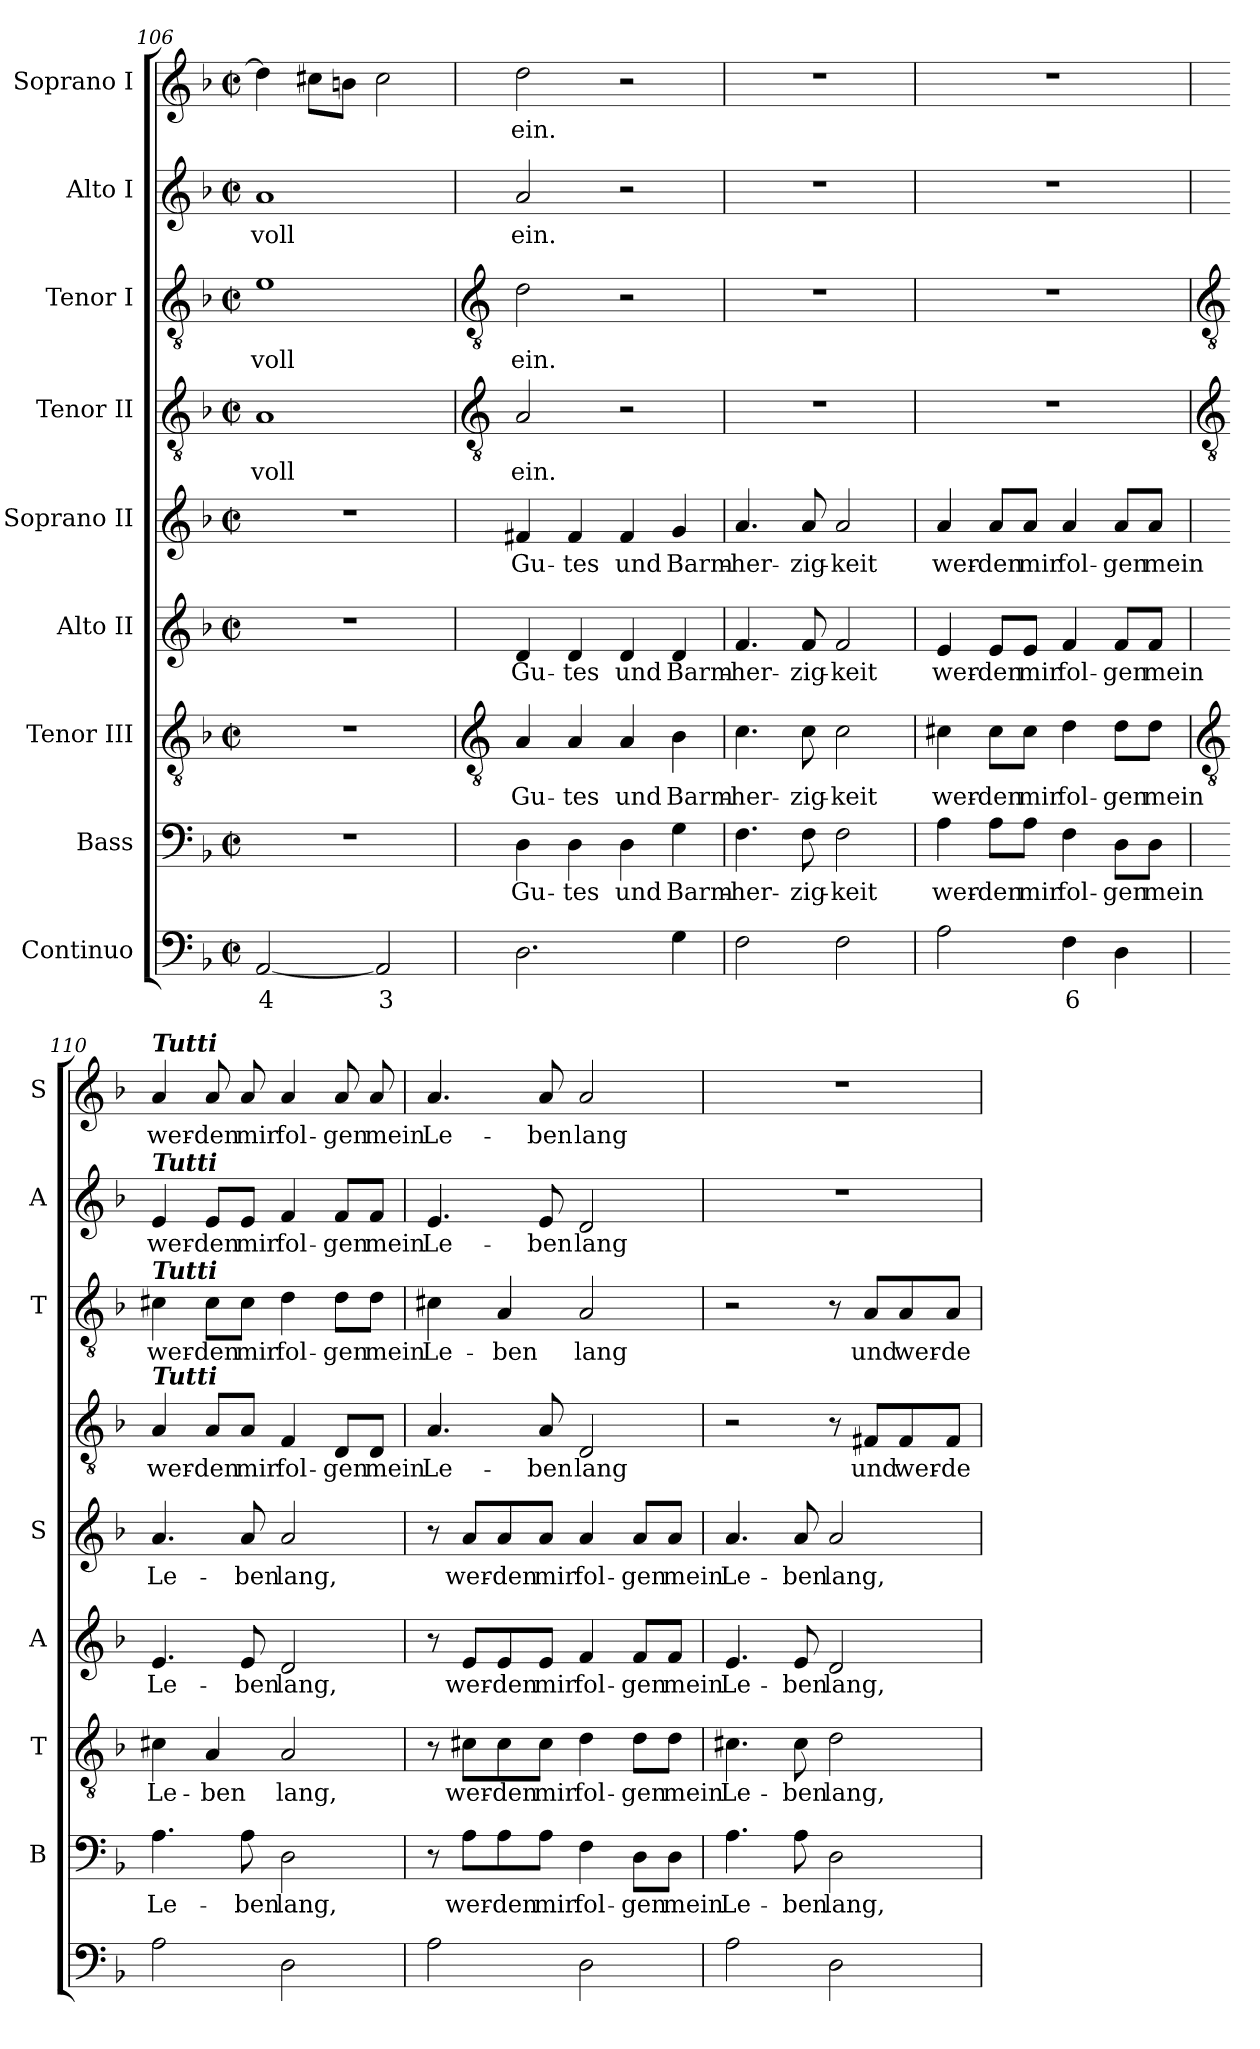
**kern	**text	**kern	**text	**kern	**text	**kern	**text	**kern	**text	**kern	**text	**kern	**text	**kern	**text	**kern	**text
*part9	*part9	*part8	*part8	*part7	*part7	*part6	*part6	*part5	*part5	*part4	*part4	*part3	*part3	*part2	*part2	*part1	*part1
*staff9	*staff9	*staff8	*staff8	*staff7	*staff7	*staff6	*staff6	*staff5	*staff5	*staff4	*staff4	*staff3	*staff3	*staff2	*staff2	*staff1	*staff1
*I"Continuo	*	*I"Bass	*	*I"Tenor III	*	*I"Alto II	*	*I"Soprano II	*	*I"Tenor II	*	*I"Tenor I	*	*I"Alto I	*	*I"Soprano I	*
*	*	*I'B	*	*I'T	*	*I'A	*	*I'S	*	*	*	*I'T	*	*I'A	*	*I'S	*
*clefF4	*	*clefF4	*	*clefGv2	*	*clefG2	*	*clefG2	*	*clefGv2	*	*clefGv2	*	*clefG2	*	*clefG2	*
*k[b-]	*	*k[b-]	*	*k[b-]	*	*k[b-]	*	*k[b-]	*	*k[b-]	*	*k[b-]	*	*k[b-]	*	*k[b-]	*
*F:	*	*F:	*	*F:	*	*F:	*	*F:	*	*F:	*	*F:	*	*F:	*	*F:	*
*M2/2	*	*M2/2	*	*M2/2	*	*M2/2	*	*M2/2	*	*M2/2	*	*M2/2	*	*M2/2	*	*M2/2	*
*met(c|)	*	*met(c|)	*	*met(c|)	*	*met(c|)	*	*met(c|)	*	*met(c|)	*	*met(c|)	*	*met(c|)	*	*met(c|)	*
=106	=106	=106	=106	=106	=106	=106	=106	=106	=106	=106	=106	=106	=106	=106	=106	=106	=106
!	!LO:LY:b	!	!	!	!	!	!	!	!	!	!LO:LY:b	!	!LO:LY:b	!	!LO:LY:b	!	!
[2AA	4	1r	.	1r	.	1r	.	1r	.	1A	voll	1e	voll	1a	voll	4dd]	.
.	.	.	.	.	.	.	.	.	.	.	.	.	.	.	.	8cc#XL	.
.	.	.	.	.	.	.	.	.	.	.	.	.	.	.	.	8bnJ	.
!	!LO:LY:b	!	!	!	!	!	!	!	!	!	!	!	!	!	!	!	!
2AA]	3	.	.	.	.	.	.	.	.	.	.	.	.	.	.	2cc#	.
!!LO:LB:g=z
=107	=107	=107	=107	=107	=107	=107	=107	=107	=107	=107	=107	=107	=107	=107	=107	=107	=107
*	*	*	*	*clefGv2	*	*	*	*	*	*clefGv2	*	*clefGv2	*	*	*	*	*
!	!	!	!LO:LY:b	!	!LO:LY:b	!	!LO:LY:b	!	!LO:LY:b	!	!LO:LY:b	!	!LO:LY:b	!	!LO:LY:b	!	!LO:LY:b
2.D	.	4D	Gu-	4A	Gu-	4d	Gu-	4f#X	Gu-	2A	ein.	2d	ein.	2a	ein.	2dd	ein.
!	!	!	!LO:LY:b	!	!LO:LY:b	!	!LO:LY:b	!	!LO:LY:b	!	!	!	!	!	!	!	!
.	.	4D	-tes	4A	-tes	4d	-tes	4f#	-tes	.	.	.	.	.	.	.	.
!	!	!	!LO:LY:b	!	!LO:LY:b	!	!LO:LY:b	!	!LO:LY:b	!	!	!	!	!	!	!	!
.	.	4D	und	4A	und	4d	und	4f#	und	2r	.	2r	.	2r	.	2r	.
!	!	!	!LO:LY:b	!	!LO:LY:b	!	!LO:LY:b	!	!LO:LY:b	!	!	!	!	!	!	!	!
4G	.	4G	Barm-	4B-	Barm-	4d	Barm-	4g	Barm-	.	.	.	.	.	.	.	.
=108	=108	=108	=108	=108	=108	=108	=108	=108	=108	=108	=108	=108	=108	=108	=108	=108	=108
!	!	!	!LO:LY:b	!	!LO:LY:b	!	!LO:LY:b	!	!LO:LY:b	!	!	!	!	!	!	!	!
2F	.	4.F	-her-	4.c	-her-	4.f	-her-	4.a	-her-	1r	.	1r	.	1r	.	1r	.
!	!	!	!LO:LY:b	!	!LO:LY:b	!	!LO:LY:b	!	!LO:LY:b	!	!	!	!	!	!	!	!
.	.	8F	-zig-	8c	-zig-	8f	-zig-	8a	-zig-	.	.	.	.	.	.	.	.
!	!	!	!LO:LY:b	!	!LO:LY:b	!	!LO:LY:b	!	!LO:LY:b	!	!	!	!	!	!	!	!
2F	.	2F	-keit	2c	-keit	2f	-keit	2a	-keit	.	.	.	.	.	.	.	.
=109	=109	=109	=109	=109	=109	=109	=109	=109	=109	=109	=109	=109	=109	=109	=109	=109	=109
!	!	!	!LO:LY:b	!	!LO:LY:b	!	!LO:LY:b	!	!LO:LY:b	!	!	!	!	!	!	!	!
2A	.	4A	wer-	4c#X	wer-	4e	wer-	4a	wer-	1r	.	1r	.	1r	.	1r	.
!	!	!	!LO:LY:b	!	!LO:LY:b	!	!LO:LY:b	!	!LO:LY:b	!	!	!	!	!	!	!	!
.	.	8A\L	-den	8c#\L	-den	8e/L	-den	8a/L	-den	.	.	.	.	.	.	.	.
!	!	!	!LO:LY:b	!	!LO:LY:b	!	!LO:LY:b	!	!LO:LY:b	!	!	!	!	!	!	!	!
.	.	8A\J	mir	8c#\J	mir	8e/J	mir	8a/J	mir	.	.	.	.	.	.	.	.
!	!LO:LY:b	!	!LO:LY:b	!	!LO:LY:b	!	!LO:LY:b	!	!LO:LY:b	!	!	!	!	!	!	!	!
4F	6	4F	fol-	4d	fol-	4f	fol-	4a	fol-	.	.	.	.	.	.	.	.
!	!	!	!LO:LY:b	!	!LO:LY:b	!	!LO:LY:b	!	!LO:LY:b	!	!	!	!	!	!	!	!
4D	.	8D\L	-gen	8d\L	-gen	8f/L	-gen	8a/L	-gen	.	.	.	.	.	.	.	.
!	!	!	!LO:LY:b	!	!LO:LY:b	!	!LO:LY:b	!	!LO:LY:b	!	!	!	!	!	!	!	!
.	.	8D\J	mein	8d\J	mein	8f/J	mein	8a/J	mein	.	.	.	.	.	.	.	.
!!LO:LB:g=z
=110	=110	=110	=110	=110	=110	=110	=110	=110	=110	=110	=110	=110	=110	=110	=110	=110	=110
*	*	*	*	*clefGv2	*	*	*	*	*	*clefGv2	*	*clefGv2	*	*	*	*	*
!	!	!	!	!	!	!	!	!	!	!	!	!	!	!	!	!LO:TX:a:Bi:t=Tutti	!
!	!	!	!	!	!	!	!	!	!	!	!	!	!	!LO:TX:a:Bi:t=Tutti	!	!	!
!	!	!	!	!	!	!	!	!	!	!	!	!LO:TX:a:Bi:t=Tutti	!	!	!	!	!
!	!	!	!	!	!	!	!	!	!	!LO:TX:a:Bi:t=Tutti	!	!	!	!	!	!	!
!	!	!	!LO:LY:b	!	!LO:LY:b	!	!LO:LY:b	!	!LO:LY:b	!	!LO:LY:b	!	!LO:LY:b	!	!LO:LY:b	!	!LO:LY:b
2A	.	4.A	Le-	4c#X	Le-	4.e	Le-	4.a	Le-	4A	wer-	4c#X	wer-	4e	wer-	4a	wer-
!	!	!	!	!	!LO:LY:b	!	!	!	!	!	!LO:LY:b	!	!LO:LY:b	!	!LO:LY:b	!	!LO:LY:b
.	.	.	.	4A	-ben	.	.	.	.	8A/L	-den	8c#\L	-den	8e/L	-den	8a	-den
!	!	!	!LO:LY:b	!	!	!	!LO:LY:b	!	!LO:LY:b	!	!LO:LY:b	!	!LO:LY:b	!	!LO:LY:b	!	!LO:LY:b
.	.	8A	-ben	.	.	8e	-ben	8a	-ben	8A/J	mir	8c#\J	mir	8e/J	mir	8a	mir
!	!	!	!LO:LY:b	!	!LO:LY:b	!	!LO:LY:b	!	!LO:LY:b	!	!LO:LY:b	!	!LO:LY:b	!	!LO:LY:b	!	!LO:LY:b
2D	.	2D	lang,	2A	lang,	2d	lang,	2a	lang,	4F	fol-	4d	fol-	4f	fol-	4a	fol-
!	!	!	!	!	!	!	!	!	!	!	!LO:LY:b	!	!LO:LY:b	!	!LO:LY:b	!	!LO:LY:b
.	.	.	.	.	.	.	.	.	.	8D/L	-gen	8d\L	-gen	8f/L	-gen	8a	-gen
!	!	!	!	!	!	!	!	!	!	!	!LO:LY:b	!	!LO:LY:b	!	!LO:LY:b	!	!LO:LY:b
.	.	.	.	.	.	.	.	.	.	8D/J	mein	8d\J	mein	8f/J	mein	8a	mein
=111	=111	=111	=111	=111	=111	=111	=111	=111	=111	=111	=111	=111	=111	=111	=111	=111	=111
!	!	!	!	!	!	!	!	!	!	!	!LO:LY:b	!	!LO:LY:b	!	!LO:LY:b	!	!LO:LY:b
2A	.	8r	.	8r	.	8r	.	8r	.	4.A	Le-	4c#X	Le-	4.e	Le-	4.a	Le-
!	!	!	!LO:LY:b	!	!LO:LY:b	!	!LO:LY:b	!	!LO:LY:b	!	!	!	!	!	!	!	!
.	.	8A\L	wer-	8c#X\L	wer-	8e/L	wer-	8a/L	wer-	.	.	.	.	.	.	.	.
!	!	!	!LO:LY:b	!	!LO:LY:b	!	!LO:LY:b	!	!LO:LY:b	!	!	!	!LO:LY:b	!	!	!	!
.	.	8A\	-den	8c#\	-den	8e/	-den	8a/	-den	.	.	4A	-ben	.	.	.	.
!	!	!	!LO:LY:b	!	!LO:LY:b	!	!LO:LY:b	!	!LO:LY:b	!	!LO:LY:b	!	!	!	!LO:LY:b	!	!LO:LY:b
.	.	8A\J	mir	8c#\J	mir	8e/J	mir	8a/J	mir	8A	-ben	.	.	8e	-ben	8a	-ben
!	!	!	!LO:LY:b	!	!LO:LY:b	!	!LO:LY:b	!	!LO:LY:b	!	!LO:LY:b	!	!LO:LY:b	!	!LO:LY:b	!	!LO:LY:b
2D	.	4F	fol-	4d	fol-	4f	fol-	4a	fol-	2D	lang	2A	lang	2d	lang	2a	lang
!	!	!	!LO:LY:b	!	!LO:LY:b	!	!LO:LY:b	!	!LO:LY:b	!	!	!	!	!	!	!	!
.	.	8D\L	-gen	8d\L	-gen	8f/L	-gen	8a/L	-gen	.	.	.	.	.	.	.	.
!	!	!	!LO:LY:b	!	!LO:LY:b	!	!LO:LY:b	!	!LO:LY:b	!	!	!	!	!	!	!	!
.	.	8D\J	mein	8d\J	mein	8f/J	mein	8a/J	mein	.	.	.	.	.	.	.	.
=112	=112	=112	=112	=112	=112	=112	=112	=112	=112	=112	=112	=112	=112	=112	=112	=112	=112
!	!	!	!LO:LY:b	!	!LO:LY:b	!	!LO:LY:b	!	!LO:LY:b	!	!	!	!	!	!	!	!
2A	.	4.A	Le-	4.c#X	Le-	4.e	Le-	4.a	Le-	2r	.	2r	.	1r	.	1r	.
!	!	!	!LO:LY:b	!	!LO:LY:b	!	!LO:LY:b	!	!LO:LY:b	!	!	!	!	!	!	!	!
.	.	8A	-ben	8c#	-ben	8e	-ben	8a	-ben	.	.	.	.	.	.	.	.
!	!	!	!LO:LY:b	!	!LO:LY:b	!	!LO:LY:b	!	!LO:LY:b	!	!	!	!	!	!	!	!
2D	.	2D	lang,	2d	lang,	2d	lang,	2a	lang,	8r	.	8r	.	.	.	.	.
!	!	!	!	!	!	!	!	!	!	!	!LO:LY:b	!	!LO:LY:b	!	!	!	!
.	.	.	.	.	.	.	.	.	.	8F#X/L	und	8A/L	und	.	.	.	.
!	!	!	!	!	!	!	!	!	!	!	!LO:LY:b	!	!LO:LY:b	!	!	!	!
.	.	.	.	.	.	.	.	.	.	8F#/	wer-	8A/	wer-	.	.	.	.
!	!	!	!	!	!	!	!	!	!	!	!LO:LY:b	!	!LO:LY:b	!	!	!	!
.	.	.	.	.	.	.	.	.	.	8F#/J	-de	8A/J	-de	.	.	.	.
=	=	=	=	=	=	=	=	=	=	=	=	=	=	=	=	=	=
*-	*-	*-	*-	*-	*-	*-	*-	*-	*-	*-	*-	*-	*-	*-	*-	*-	*-
